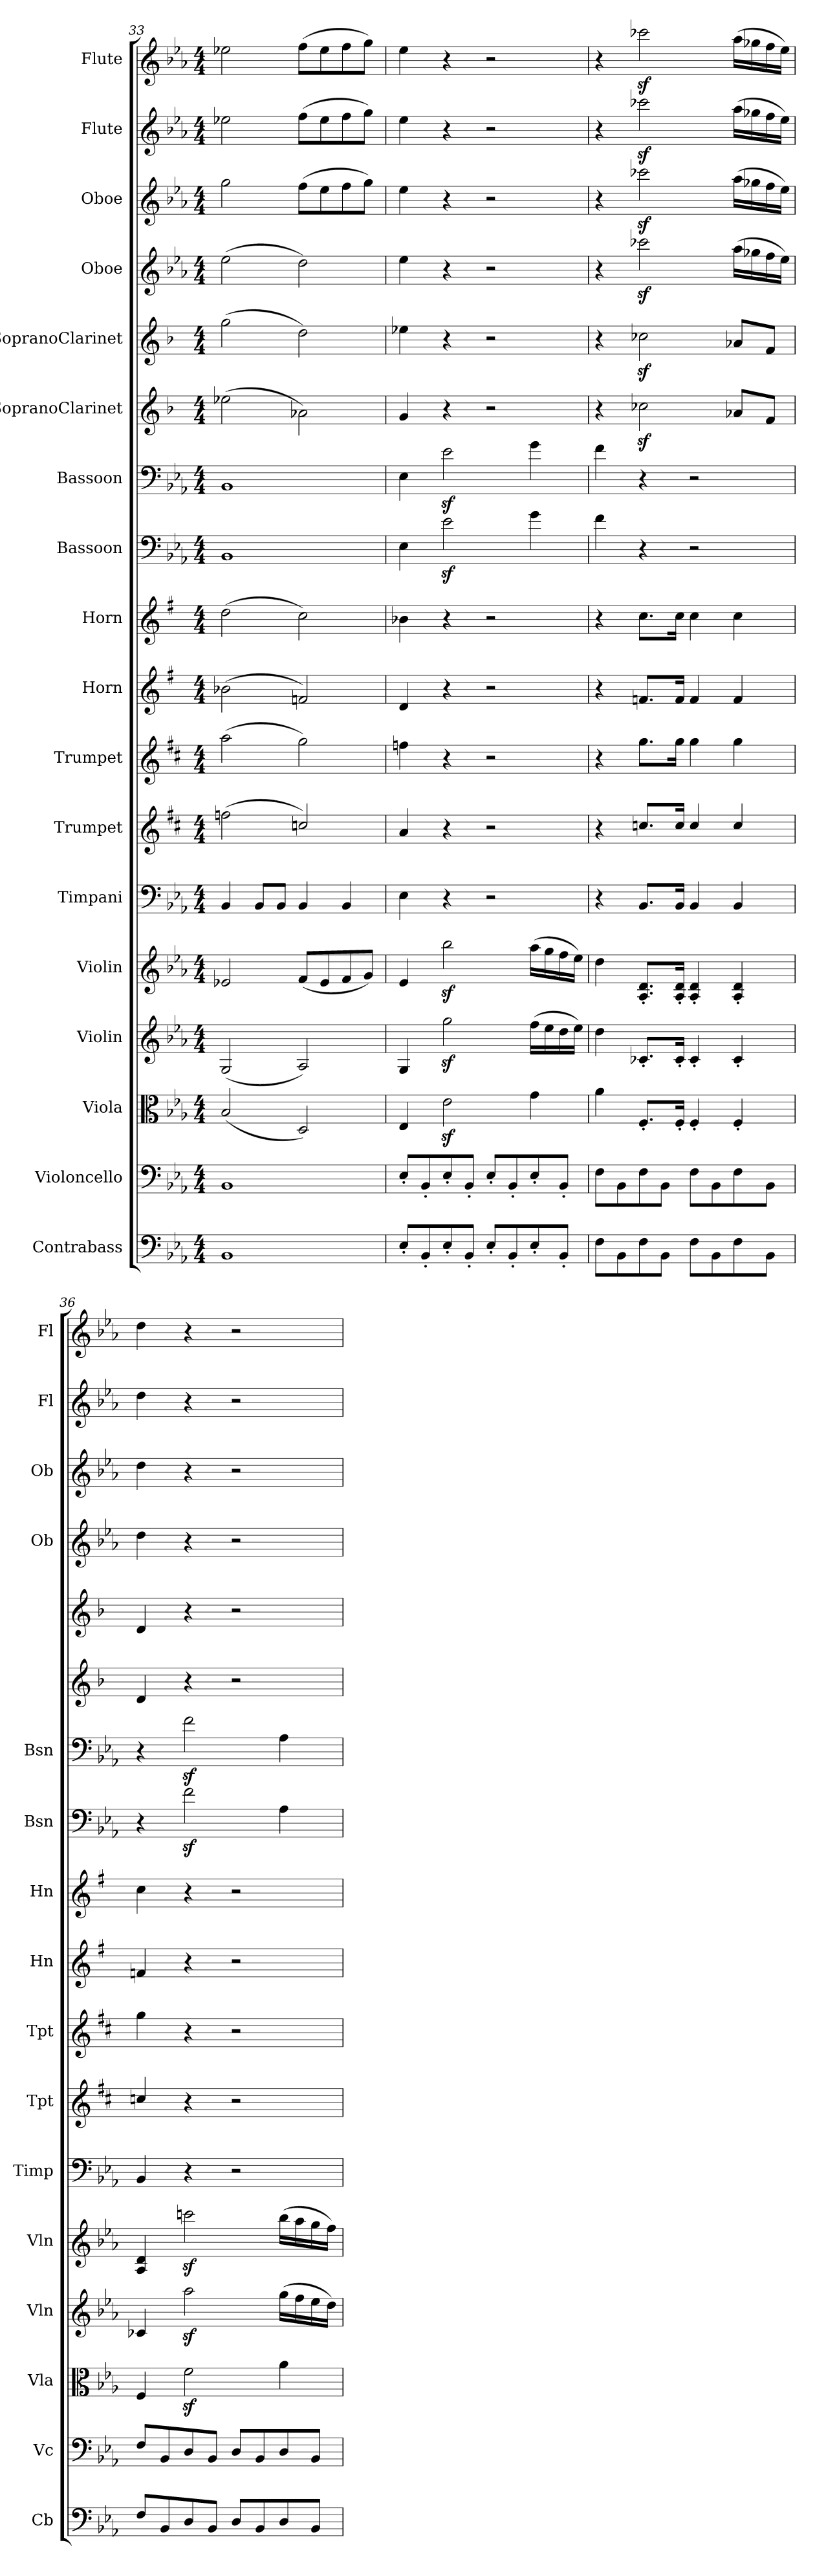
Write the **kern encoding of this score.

**kern	**kern	**kern	**kern	**kern	**kern	**kern	**kern	**kern	**kern	**kern	**kern	**kern	**kern	**kern	**kern	**kern	**kern
*part18	*part17	*part16	*part15	*part14	*part13	*part12	*part11	*part10	*part9	*part8	*part7	*part6	*part5	*part4	*part3	*part2	*part1
*staff18	*staff17	*staff16	*staff15	*staff14	*staff13	*staff12	*staff11	*staff10	*staff9	*staff8	*staff7	*staff6	*staff5	*staff4	*staff3	*staff2	*staff1
*I"Contrabass	*I"Violoncello	*I"Viola	*I"Violin	*I"Violin	*I"Timpani	*I"Trumpet	*I"Trumpet	*I"Horn	*I"Horn	*I"Bassoon	*I"Bassoon	*I"SopranoClarinet	*I"SopranoClarinet	*I"Oboe	*I"Oboe	*I"Flute	*I"Flute
*I'Cb	*I'Vc	*I'Vla	*I'Vln	*I'Vln	*I'Timp	*I'Tpt	*I'Tpt	*I'Hn	*I'Hn	*I'Bsn	*I'Bsn	*	*	*I'Ob	*I'Ob	*I'Fl	*I'Fl
*clefF4	*clefF4	*clefC3	*clefG2	*clefG2	*clefF4	*clefG2	*clefG2	*clefG2	*clefG2	*clefF4	*clefF4	*clefG2	*clefG2	*clefG2	*clefG2	*clefG2	*clefG2
*ITrd7c12	*	*	*	*	*	*ITrd1c2	*ITrd1c2	*ITrd4c7	*ITrd4c7	*	*	*	*	*	*	*	*
*k[b-e-a-]	*k[b-e-a-]	*k[b-e-a-]	*k[b-e-a-]	*k[b-e-a-]	*k[b-e-a-]	*k[]	*k[]	*k[]	*k[]	*k[b-e-a-]	*k[b-e-a-]	*k[b-]	*k[b-]	*k[b-e-a-]	*k[b-e-a-]	*k[b-e-a-]	*k[b-e-a-]
*M4/4	*M4/4	*M4/4	*M4/4	*M4/4	*M4/4	*M4/4	*M4/4	*M4/4	*M4/4	*M4/4	*M4/4	*M4/4	*M4/4	*M4/4	*M4/4	*M4/4	*M4/4
=33	=33	=33	=33	=33	=33	=33	=33	=33	=33	=33	=33	=33	=33	=33	=33	=33	=33
1BBB-	1BB-	(<2B-/	(<2G/	2e-X/	4BB-/	(>2ee-X\	(>2gg\	(>2e-X\	(>2g\	1BB-	1BB-	(>2ee-X\	(>2gg\	(>2ee-\	2gg\	2ee-X\	2ee-X\
.	.	.	.	.	8BB-/L	.	.	.	.	.	.	.	.	.	.	.	.
.	.	.	.	.	8BB-/J	.	.	.	.	.	.	.	.	.	.	.	.
.	.	2D/)	2A-/)	(<8f/L	4BB-/	2b-X/)	2ff\)	2B-X/)	2f\)	.	.	2a-X\)	2dd\)	2dd\)	(>8ff\L	(>8ff\L	(>8ff\L
.	.	.	.	8e-/	.	.	.	.	.	.	.	.	.	.	8ee-\	8ee-\	8ee-\
.	.	.	.	8f/	4BB-/	.	.	.	.	.	.	.	.	.	8ff\	8ff\	8ff\
.	.	.	.	8g/J)	.	.	.	.	.	.	.	.	.	.	8gg\J)	8gg\J)	8gg\J)
=34	=34	=34	=34	=34	=34	=34	=34	=34	=34	=34	=34	=34	=34	=34	=34	=34	=34
8EE-'/L	8E-'/L	4E-/	4G/	4e-/	4E-\	4g/	4ee-X\	4G/	4e-X\	4E-\	4E-\	4g/	4ee-X\	4ee-\	4ee-\	4ee-\	4ee-\
8BBB-'/	8BB-'/	.	.	.	.	.	.	.	.	.	.	.	.	.	.	.	.
8EE-'/	8E-'/	2e-z<\	2ggz<\	2bb-z<\	4r	4r	4r	4r	4r	2e-z<\	2e-z<\	4r	4r	4r	4r	4r	4r
8BBB-'/J	8BB-'/J	.	.	.	.	.	.	.	.	.	.	.	.	.	.	.	.
8EE-'/L	8E-'/L	.	.	.	2r	2r	2r	2r	2r	.	.	2r	2r	2r	2r	2r	2r
8BBB-'/	8BB-'/	.	.	.	.	.	.	.	.	.	.	.	.	.	.	.	.
8EE-'/	8E-'/	4g\	(>16ff\LL	(>16aa-\LL	.	.	.	.	.	4g\	4g\	.	.	.	.	.	.
.	.	.	16ee-\	16gg\	.	.	.	.	.	.	.	.	.	.	.	.	.
8BBB-'/J	8BB-'/J	.	16dd\	16ff\	.	.	.	.	.	.	.	.	.	.	.	.	.
.	.	.	16ee-\JJ)	16ee-\JJ)	.	.	.	.	.	.	.	.	.	.	.	.	.
=35	=35	=35	=35	=35	=35	=35	=35	=35	=35	=35	=35	=35	=35	=35	=35	=35	=35
8FF\L	8F\L	4a-\	4dd\	4dd\	4r	4r	4r	4r	4r	4f\	4f\	4r	4r	4r	4r	4r	4r
8BBB-\	8BB-\	.	.	.	.	.	.	.	.	.	.	.	.	.	.	.	.
8FF\	8F\	8.F'/L	8.c-X'/L	8.A-/' 8.d/'L	8.BB-/L	8.b-X/L	8.ff\L	8.B-X/L	8.f\L	4r	4r	2cc-Xz<\	2cc-Xz<\	2ccc-Xz<\	2ccc-Xz<\	2ccc-Xz<\	2ccc-Xz<\
8BBB-\J	8BB-\J	.	.	.	.	.	.	.	.	.	.	.	.	.	.	.	.
.	.	16F'/Jk	16c-'/Jk	16A-/' 16d/'Jk	16BB-/Jk	16b-/Jk	16ff\Jk	16B-/Jk	16f\Jk	.	.	.	.	.	.	.	.
8FF\L	8F\L	4F'/	4c-'/	4A-/' 4d/'	4BB-/	4b-/	4ff\	4B-/	4f\	2r	2r	.	.	.	.	.	.
8BBB-\	8BB-\	.	.	.	.	.	.	.	.	.	.	.	.	.	.	.	.
8FF\	8F\	4F'/	4c-'/	4A-/' 4d/'	4BB-/	4b-/	4ff\	4B-/	4f\	.	.	8a-X/L	8a-X/L	(>16aa-\LL	(>16aa-\LL	(>16aa-\LL	(>16aa-\LL
.	.	.	.	.	.	.	.	.	.	.	.	.	.	16gg-X\	16gg-X\	16gg-X\	16gg-X\
8BBB-\J	8BB-\J	.	.	.	.	.	.	.	.	.	.	8f/J	8f/J	16ff\	16ff\	16ff\	16ff\
.	.	.	.	.	.	.	.	.	.	.	.	.	.	16ee-\JJ)	16ee-\JJ)	16ee-\JJ)	16ee-\JJ)
=36	=36	=36	=36	=36	=36	=36	=36	=36	=36	=36	=36	=36	=36	=36	=36	=36	=36
8FF/L	8F/L	4F/	4c-X/	4A-/ 4d/	4BB-/	4b-X/	4ff\	4B-X/	4f\	4r	4r	4d/	4d/	4dd\	4dd\	4dd\	4dd\
8BBB-/	8BB-/	.	.	.	.	.	.	.	.	.	.	.	.	.	.	.	.
8DD/	8D/	2fz<\	2aa-z<\	2cccnz<\	4r	4r	4r	4r	4r	2fz<\	2fz<\	4r	4r	4r	4r	4r	4r
8BBB-/J	8BB-/J	.	.	.	.	.	.	.	.	.	.	.	.	.	.	.	.
8DD/L	8D/L	.	.	.	2r	2r	2r	2r	2r	.	.	2r	2r	2r	2r	2r	2r
8BBB-/	8BB-/	.	.	.	.	.	.	.	.	.	.	.	.	.	.	.	.
8DD/	8D/	4a-\	(>16gg\LL	(>16bb-\LL	.	.	.	.	.	4A-\	4A-\	.	.	.	.	.	.
.	.	.	16ff\	16aa-\	.	.	.	.	.	.	.	.	.	.	.	.	.
8BBB-/J	8BB-/J	.	16ee-\	16gg\	.	.	.	.	.	.	.	.	.	.	.	.	.
.	.	.	16dd\JJ)	16ff\JJ)	.	.	.	.	.	.	.	.	.	.	.	.	.
=	=	=	=	=	=	=	=	=	=	=	=	=	=	=	=	=	=
*-	*-	*-	*-	*-	*-	*-	*-	*-	*-	*-	*-	*-	*-	*-	*-	*-	*-
